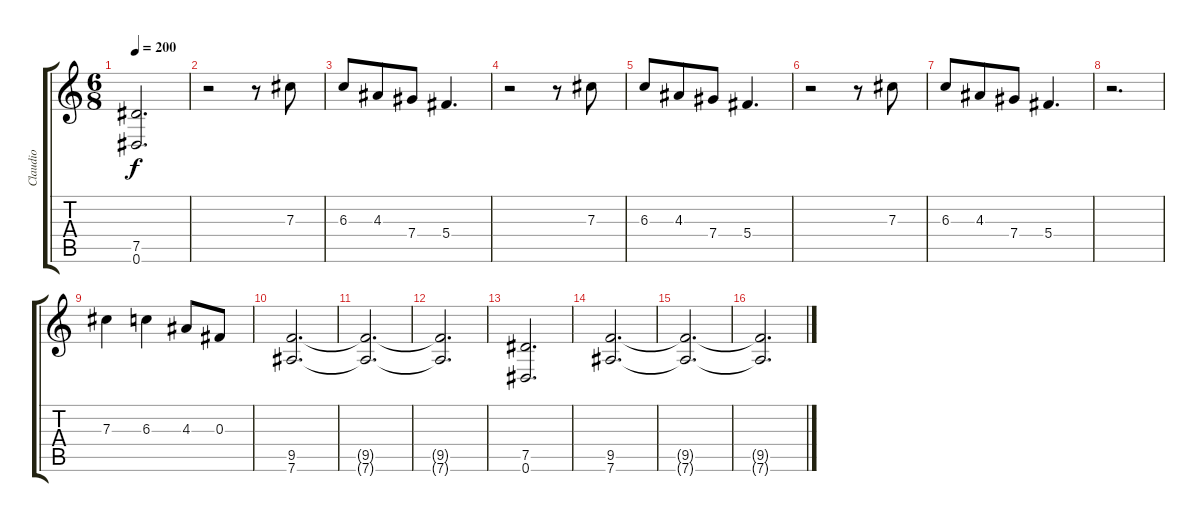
\track ("Claudio" "Claudio") {instrument overdrivenguitar}
\staff {score tabs}
\tuning (Eb4 Bb3 Gb3 Db3 Ab2 Eb2) {hide}
\ts (6 8)
\tempo 200
\clef g2
\ks c
(7.5 0.6).2{d dy f} |
r.2 r.8 7.3.8{balance 0 instrument overdrivenguitar} |
6.3.8 4.3.8 7.4.8 5.4.4{d} |
r.2 r.8 7.3.8{balance 16 instrument overdrivenguitar} |
6.3.8 4.3.8 7.4.8 5.4.4{d} |
r.2 r.8 7.3.8{balance 8 instrument overdrivenguitar} |
6.3.8 4.3.8 7.4.8 5.4.4{d} |
r.2{d} |
7.3.4 6.3.4 4.3.8 0.3.8 |
(9.5 7.6).2{d} |
(9.5{t} 7.6{t}).2{d} |
(9.5{t} 7.6{t}).2{d} |
(7.5 0.6).2{d} |
(9.5 7.6).2{d} |
(9.5{t} 7.6{t}).2{d} |
(9.5{t} 7.6{t}).2{d}
